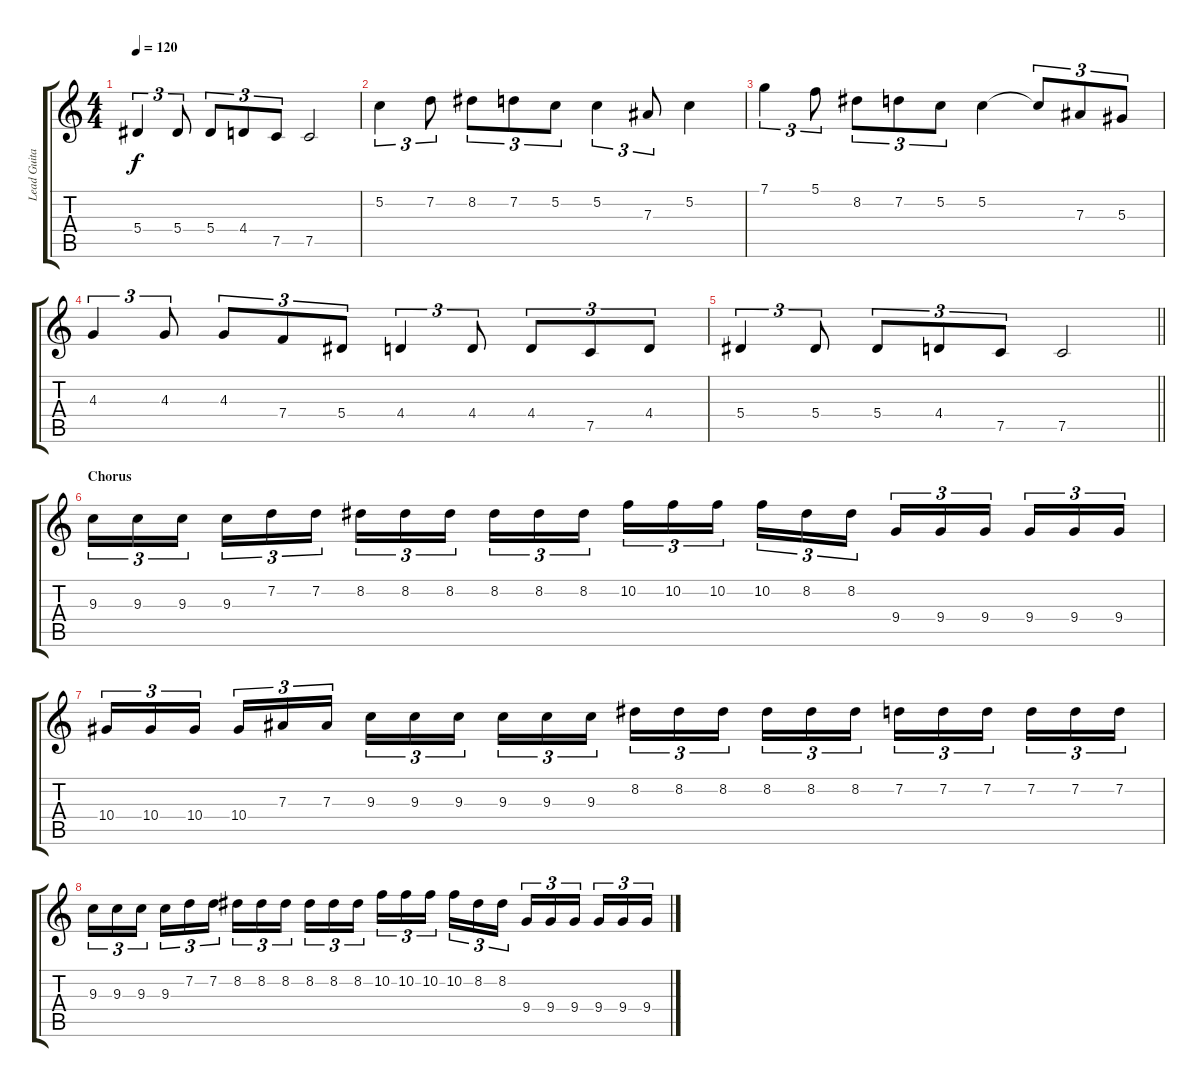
\track ("Lead Guitar" "Lead Guita") {instrument overdrivenguitar}
\staff {score tabs}
\tuning (C4 G3 Eb3 Bb2 F2 C2) {hide}
\ts (4 4)
\tempo 120
\clef g2
\ks c
5.4.4{tu (3 2) dy f} 5.4.8{tu (3 2)} 5.4.8{tu (3 2)} 4.4.8{tu (3 2)} 7.5.8{tu (3 2)} 7.5.2 |
5.2.4{tu (3 2)} 7.2.8{tu (3 2)} 8.2.8{tu (3 2)} 7.2.8{tu (3 2)} 5.2.8{tu (3 2)} 5.2.4{tu (3 2)} 7.3.8{tu (3 2)} 5.2.4 |
7.1.4{tu (3 2)} 5.1.8{tu (3 2)} 8.2.8{tu (3 2)} 7.2.8{tu (3 2)} 5.2.8{tu (3 2)} 5.2.4 5.2{t}.8{tu (3 2)} 7.3.8{tu (3 2)} 5.3.8{tu (3 2)} |
4.3.4{tu (3 2)} 4.3.8{tu (3 2)} 4.3.8{tu (3 2)} 7.4.8{tu (3 2)} 5.4.8{tu (3 2)} 4.4.4{tu (3 2)} 4.4.8{tu (3 2)} 4.4.8{tu (3 2)} 7.5.8{tu (3 2)} 4.4.8{tu (3 2)} |
\barLineRight lightlight
5.4.4{tu (3 2)} 5.4.8{tu (3 2)} 5.4.8{tu (3 2)} 4.4.8{tu (3 2)} 7.5.8{tu (3 2)} 7.5.2 |
\section ("" "Chorus")
9.3.16{tu (3 2)} 9.3.16{tu (3 2)} 9.3.16{tu (3 2)} 9.3.16{tu (3 2)} 7.2.16{tu (3 2)} 7.2.16{tu (3 2)} 8.2.16{tu (3 2)} 8.2.16{tu (3 2)} 8.2.16{tu (3 2)} 8.2.16{tu (3 2)} 8.2.16{tu (3 2)} 8.2.16{tu (3 2)} 10.2.16{tu (3 2)} 10.2.16{tu (3 2)} 10.2.16{tu (3 2)} 10.2.16{tu (3 2)} 8.2.16{tu (3 2)} 8.2.16{tu (3 2)} 9.4.16{tu (3 2)} 9.4.16{tu (3 2)} 9.4.16{tu (3 2)} 9.4.16{tu (3 2)} 9.4.16{tu (3 2)} 9.4.16{tu (3 2)} |
10.4.16{tu (3 2)} 10.4.16{tu (3 2)} 10.4.16{tu (3 2)} 10.4.16{tu (3 2)} 7.3.16{tu (3 2)} 7.3.16{tu (3 2)} 9.3.16{tu (3 2)} 9.3.16{tu (3 2)} 9.3.16{tu (3 2)} 9.3.16{tu (3 2)} 9.3.16{tu (3 2)} 9.3.16{tu (3 2)} 8.2.16{tu (3 2)} 8.2.16{tu (3 2)} 8.2.16{tu (3 2)} 8.2.16{tu (3 2)} 8.2.16{tu (3 2)} 8.2.16{tu (3 2)} 7.2.16{tu (3 2)} 7.2.16{tu (3 2)} 7.2.16{tu (3 2)} 7.2.16{tu (3 2)} 7.2.16{tu (3 2)} 7.2.16{tu (3 2)} |
9.3.16{tu (3 2)} 9.3.16{tu (3 2)} 9.3.16{tu (3 2)} 9.3.16{tu (3 2)} 7.2.16{tu (3 2)} 7.2.16{tu (3 2)} 8.2.16{tu (3 2)} 8.2.16{tu (3 2)} 8.2.16{tu (3 2)} 8.2.16{tu (3 2)} 8.2.16{tu (3 2)} 8.2.16{tu (3 2)} 10.2.16{tu (3 2)} 10.2.16{tu (3 2)} 10.2.16{tu (3 2)} 10.2.16{tu (3 2)} 8.2.16{tu (3 2)} 8.2.16{tu (3 2)} 9.4.16{tu (3 2)} 9.4.16{tu (3 2)} 9.4.16{tu (3 2)} 9.4.16{tu (3 2)} 9.4.16{tu (3 2)} 9.4.16{tu (3 2)}
